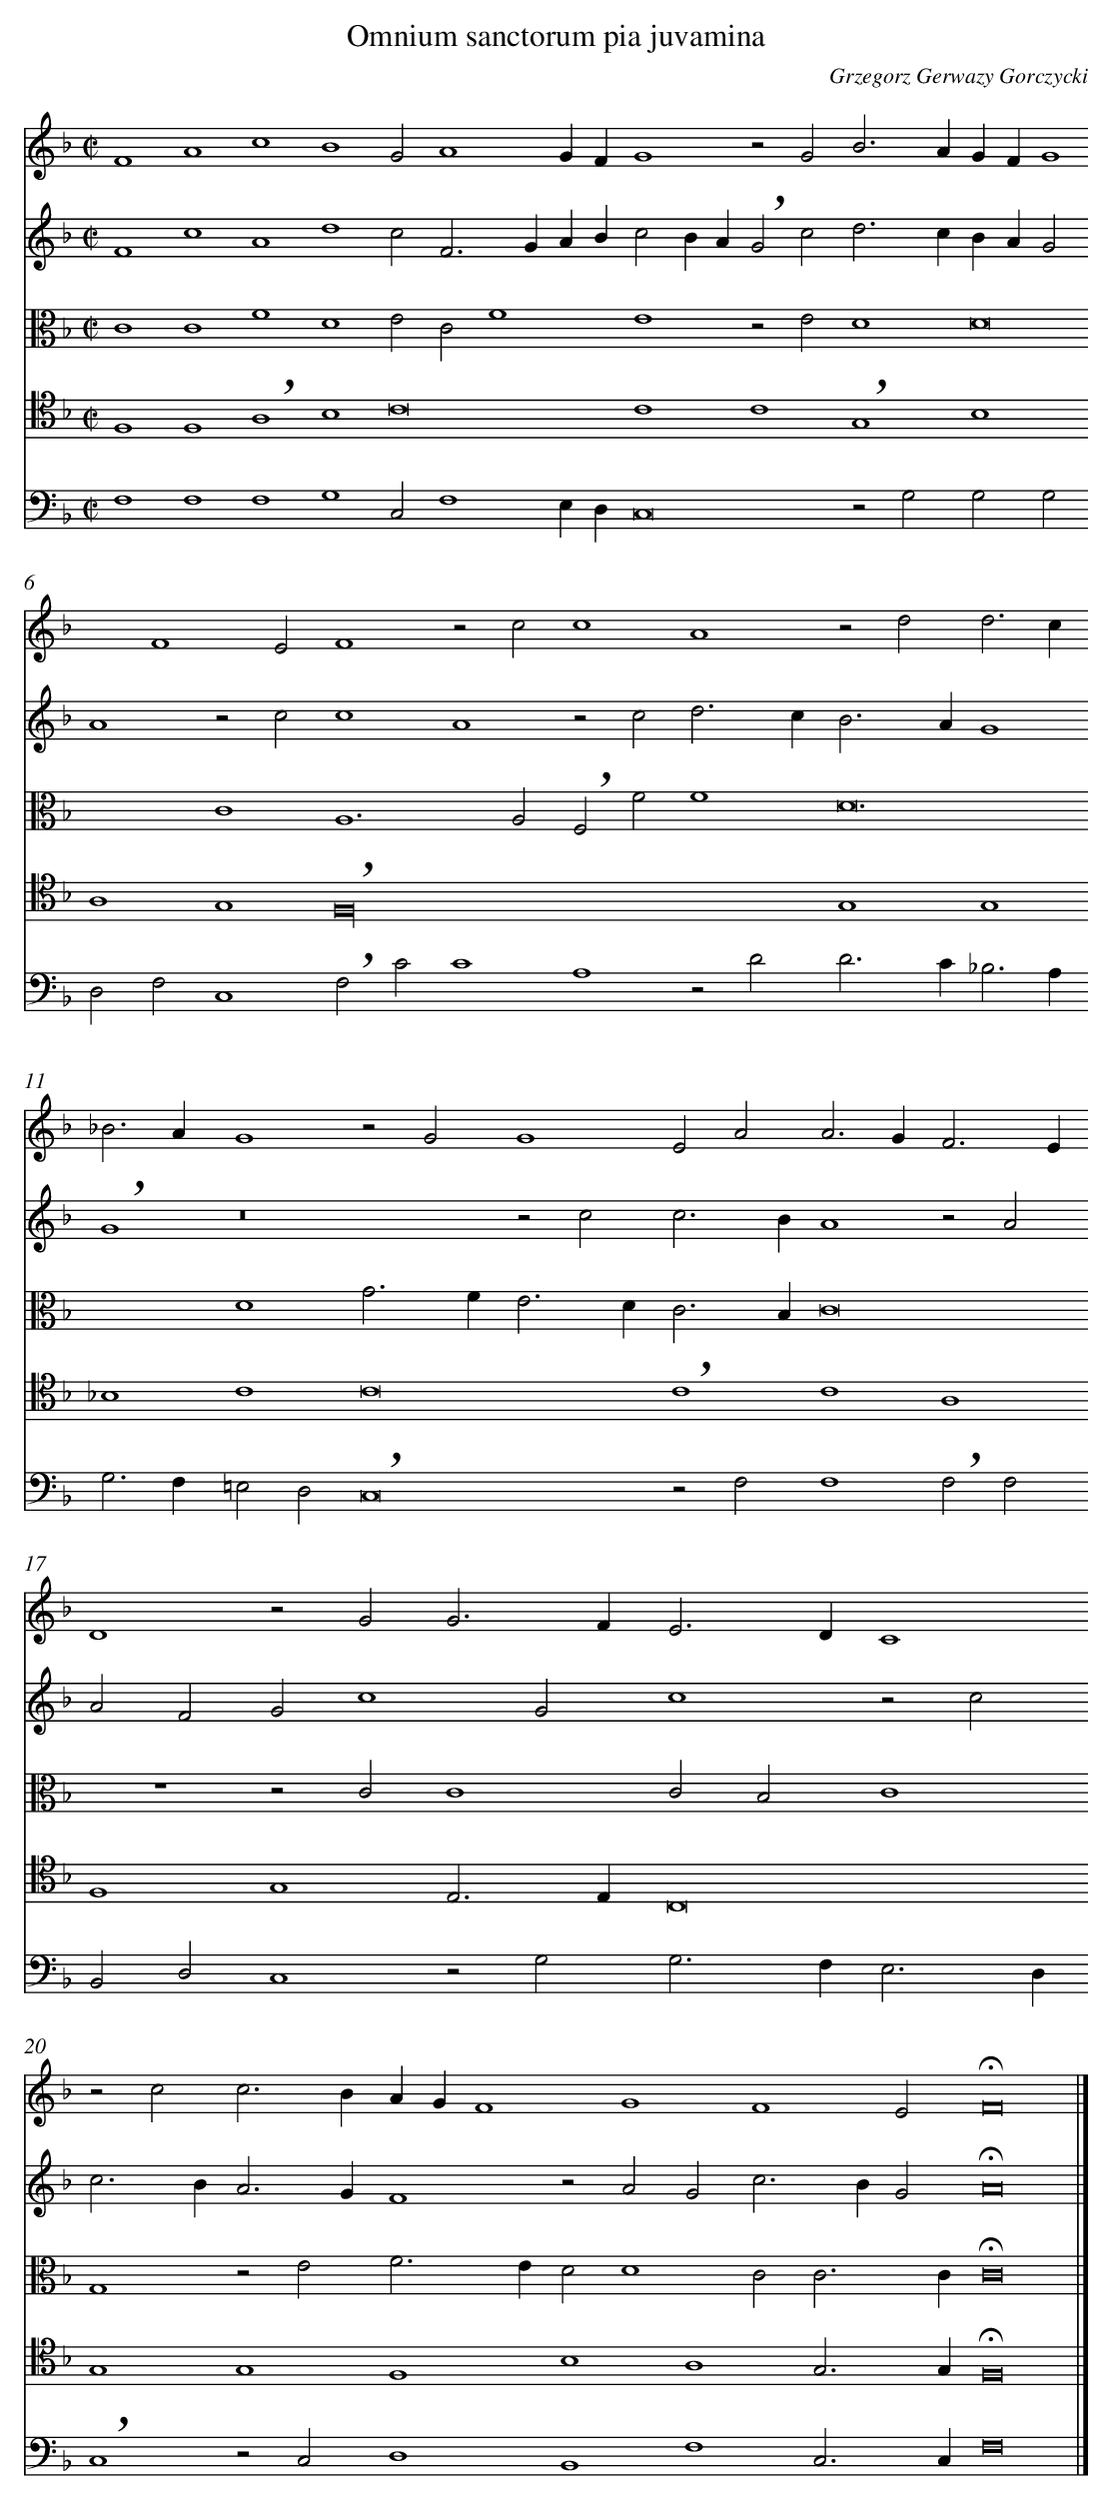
X:1
T: Omnium sanctorum pia juvamina
C: Grzegorz Gerwazy Gorczycki
L: 1/4
M: C|
V: 1
V: 2
V: 3 clef=alto
V: 4 clef=tenor
V: 5
K: F
[V:1] F4A4 [|]
[V:2] F4c4 [|]
[V:3] C4C4 [|]
[V:4] F,4F,4 [|]
[V:5] F,4F,4 [|]
[V:1] c4B4 [|]
[V:2] A4d4 [|]
[V:3] F4D4 [|]
[V:4] !breath!A,4B,4 [|]
[V:5] F,4G,4 [|]
[V:1] G2A4GF [|]
[V:2] c2F2>G2AB [|]
[V:3] E2C2F4 [|]
[V:4] C8 [|]
[V:5] C,2F,4E,D, [|]
[V:1] G4z2G2 [|]
[V:2] c2BA!breath!G2c2 [|]
[V:3] E4z2E2 [|]
[V:4] C4C4 [|]
[V:5] C,8 [|]
[V:1] B2>A2GFG4 [|]
[V:2] d2>c2BAG2 [|]
[V:3] D4D8 [|]
[V:4] !breath!G,4B,4 [|]
[V:5] z2G,2G,2G,2 [|]
[V:1] F4E2 [|]
[V:2] A4z2c2 [|]
[V:3] C4 [|]
[V:4] A,4G,4 [|]
[V:5] D,2F,2C,4 [|]
[V:1] F4z2c2 [|]
[V:2] c4A4 [|]
[V:3] A,6A,2 [|]
[V:4] !breath!F,16 [|]
[V:5] !breath!F,2C2C4 [|]
[V:1] c4A4 [|]
[V:2] z2c2d3c [|]
[V:3] !breath!F,2F2F4 [|]
[V:4]  [|]
[V:5] A,4z2D2 [|]
[V:1] z2d2d3c [|]
[V:2] B2>A2G4 [|]
[V:3] D12 [|]
[V:4] G,4G,4 [|]
[V:5] D2>C2_B,3A, [|]
[V:1] _B2>A2G4 [|]
[V:2] !breath!G4z8 [|]
[V:3] D4 [|]
[V:4] _B,4C4 [|]
[V:5] G,2>F,2=E,2D,2 [|]
[V:1] z2G2G4 [|]
[V:2] z2c2 [|]
[V:3] G2>F2E3D [|]
[V:4] C8 [|]
[V:5] !breath!C,8 [|]
[V:1] E2A2A3G [|]
[V:2] c2>B2A4 [|]
[V:3] C2>B,2C8 [|]
[V:4] !breath!C4C4 [|]
[V:5] z2F,2F,4 [|]
[V:1] F2>E2D4 [|]
[V:2] z2A2A2F2 [|]
[V:3] z4 [|]
[V:4] A,4F,4 [|]
[V:5] !breath!F,2F,2B,,2D,2 [|]
[V:1] z2G2G3F [|]
[V:2] G2c4G2 [|]
[V:3] z2C2C4 [|]
[V:4] G,4E,3E, [|]
[V:5] C,4z2G,2 [|]
[V:1] E2>D2C4 [|]
[V:2] c4z2c2 [|]
[V:3] C2B,2C4 [|]
[V:4] C,8 [|]
[V:5] G,2>F,2E,3D, [|]
[V:1] z2c2c3B [|]
[V:2] c2>B2A3G [|]
[V:3] G,4z2E2 [|]
[V:4] G,4G,4 [|]
[V:5] !breath!C,4z2C,2 [|]
[V:1] AGF4G4 [|]
[V:2] F4z2A2 [|]
[V:3] F2>E2D2D4 [|]
[V:4] F,4B,4 [|]
[V:5] D,4B,,4 [|]
[V:1] F4E2 [|]
[V:2] G2c2>B2G2 [|]
[V:3] C2C3C [|]
[V:4] A,4G,3G, [|]
[V:5] F,4C,3C, [|]
[V:1] !fermata!F8 |]
[V:2] !fermata!A8 |]
[V:3] !fermata!C8 |]
[V:4] !fermata!F,8 |]
[V:5] F,8 |]
